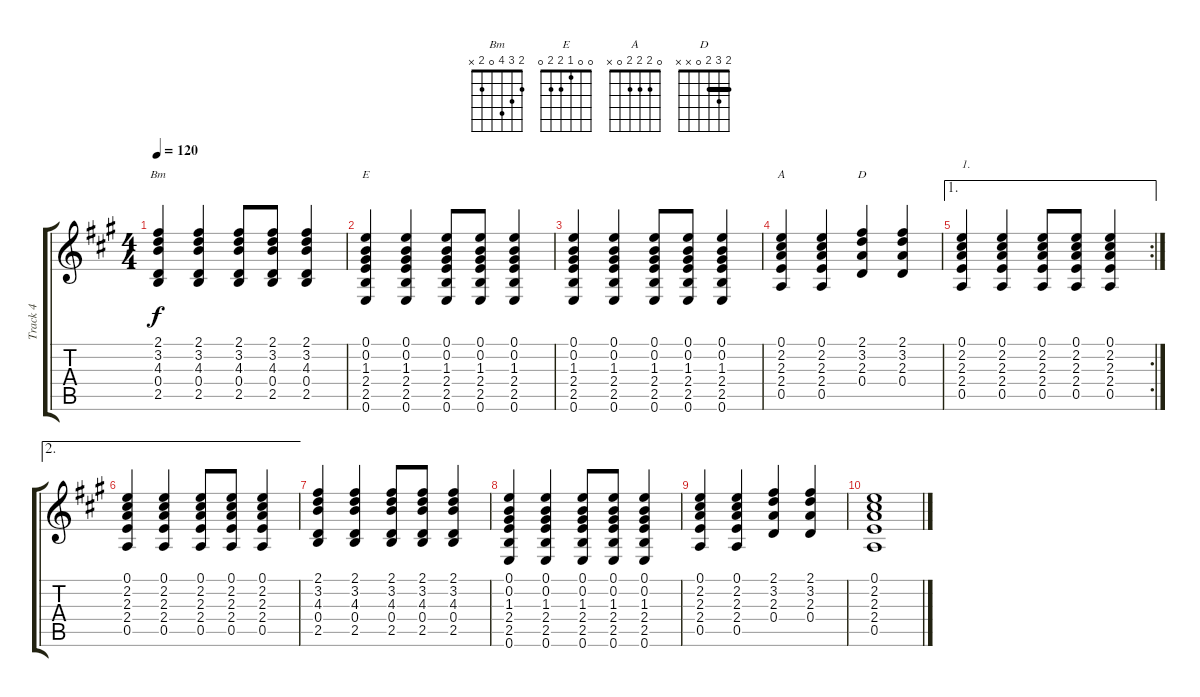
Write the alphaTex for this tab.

\track ("Track 4" "Track 4") {instrument acousticguitarnylon}
\staff {score tabs}
\tuning (E4 B3 G3 D3 A2 E2) {hide}
\chord ("Bm" 2 3 4 0 2 x)
\chord ("E" 0 0 1 2 2 0)
\chord ("A" 0 2 2 2 0 x)
\chord ("D" 2 3 2 0 x x) {barre 2}
\ts (4 4)
\tempo 120
\clef g2
\ks a
(2.1 3.2 4.3 0.4 2.5).4{ch "Bm" dy f} (2.1 3.2 4.3 0.4 2.5).4 (2.1 3.2 4.3 0.4 2.5).8 (2.1 3.2 4.3 0.4 2.5).8 (2.1 3.2 4.3 0.4 2.5).4 |
(0.1 0.2 1.3 2.4 2.5 0.6).4{ch "E"} (0.1 0.2 1.3 2.4 2.5 0.6).4 (0.1 0.2 1.3 2.4 2.5 0.6).8 (0.1 0.2 1.3 2.4 2.5 0.6).8 (0.1 0.2 1.3 2.4 2.5 0.6).4 |
(0.1 0.2 1.3 2.4 2.5 0.6).4 (0.1 0.2 1.3 2.4 2.5 0.6).4 (0.1 0.2 1.3 2.4 2.5 0.6).8 (0.1 0.2 1.3 2.4 2.5 0.6).8 (0.1 0.2 1.3 2.4 2.5 0.6).4 |
(0.1 2.2 2.3 2.4 0.5).4{ch "A"} (0.1 2.2 2.3 2.4 0.5).4 (2.1 3.2 2.3 0.4).4{ch "D"} (2.1 3.2 2.3 0.4).4 |
\ae 1
\rc 2
(0.1 2.2 2.3 2.4 0.5).4{txt "1."} (0.1 2.2 2.3 2.4 0.5).4 (0.1 2.2 2.3 2.4 0.5).8 (0.1 2.2 2.3 2.4 0.5).8 (0.1 2.2 2.3 2.4 0.5).4 |
\ae 2
(0.1 2.2 2.3 2.4 0.5).4 (0.1 2.2 2.3 2.4 0.5).4 (0.1 2.2 2.3 2.4 0.5).8 (0.1 2.2 2.3 2.4 0.5).8 (0.1 2.2 2.3 2.4 0.5).4 |
(2.1 3.2 4.3 0.4 2.5).4 (2.1 3.2 4.3 0.4 2.5).4 (2.1 3.2 4.3 0.4 2.5).8 (2.1 3.2 4.3 0.4 2.5).8 (2.1 3.2 4.3 0.4 2.5).4 |
(0.1 0.2 1.3 2.4 2.5 0.6).4 (0.1 0.2 1.3 2.4 2.5 0.6).4 (0.1 0.2 1.3 2.4 2.5 0.6).8 (0.1 0.2 1.3 2.4 2.5 0.6).8 (0.1 0.2 1.3 2.4 2.5 0.6).4 |
(0.1 2.2 2.3 2.4 0.5).4 (0.1 2.2 2.3 2.4 0.5).4 (2.1 3.2 2.3 0.4).4 (2.1 3.2 2.3 0.4).4 |
(0.1 2.2 2.3 2.4 0.5).1
